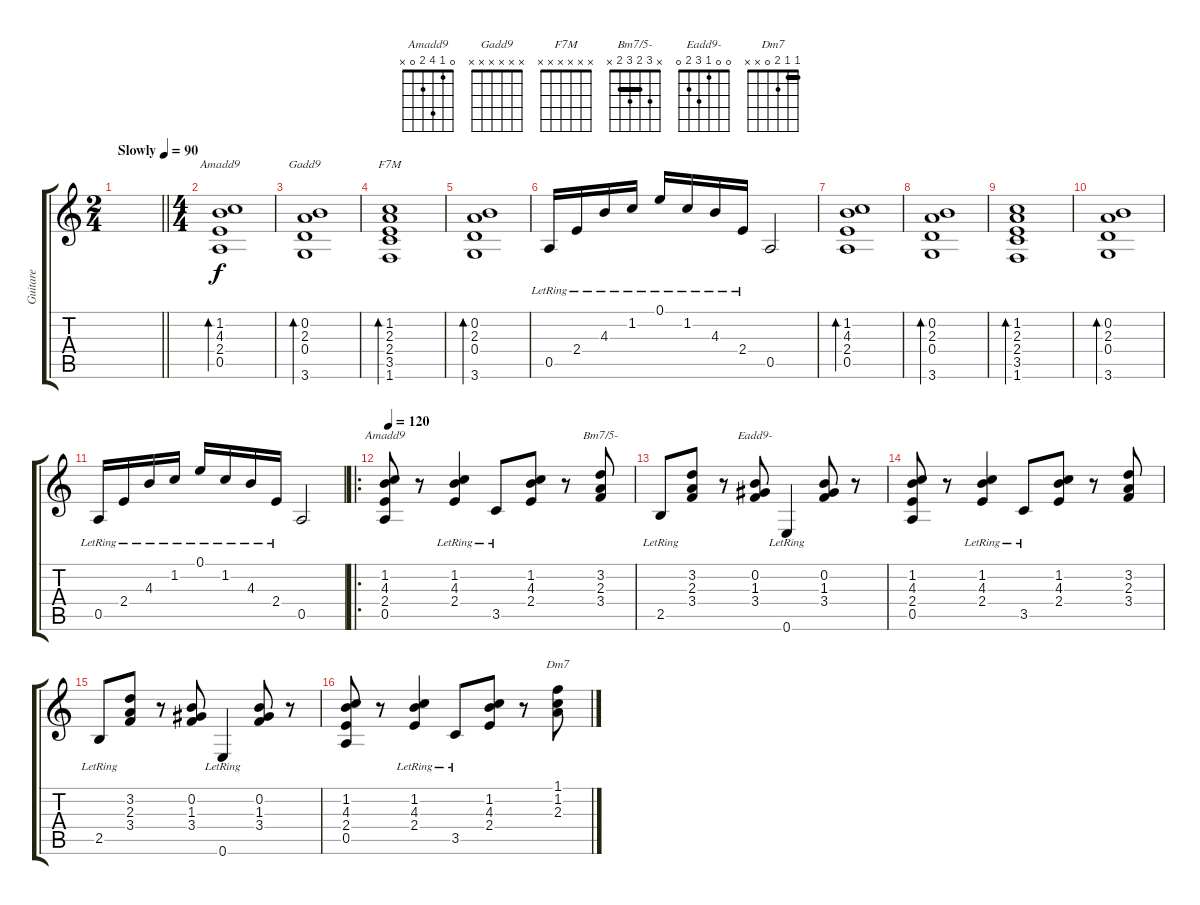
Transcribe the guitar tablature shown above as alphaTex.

\track ("Guitare" "Guitare") {instrument acousticguitarnylon}
\staff {score tabs}
\tuning (E4 B3 G3 D3 A2 E2) {hide}
\chord ("Amadd9" x x x x x x)
\chord ("Gadd9" x x x x x x)
\chord ("F7M" x x x x x x)
\chord ("Amadd9" 0 1 4 2 0 x)
\chord ("Bm7/5-" x 3 2 3 2 x) {barre 2}
\chord ("Eadd9-" 0 0 1 3 2 0)
\chord ("Dm7" 1 1 2 0 x x) {barre 1}
\ts (2 4)
\tempo (90 "Slowly")
\clef g2
\barLineRight lightlight
\ks c
|
\ts (4 4)
(1.2 4.3 2.4 0.5).1{bd 480 ch "Amadd9"} |
(0.2 2.3 0.4 3.6).1{bd 480 ch "Gadd9"} |
(1.2 2.3 2.4 3.5 1.6).1{bd 480 ch "F7M"} |
(0.2 2.3 0.4 3.6).1{bd 480} |
0.5{lr}.16 2.4{lr}.16 4.3{lr}.16 1.2{lr}.16 0.1{lr}.16 1.2{lr}.16 4.3{lr}.16 2.4{lr}.16 0.5.2 |
(1.2 4.3 2.4 0.5).1{bd 480} |
(0.2 2.3 0.4 3.6).1{bd 480} |
(1.2 2.3 2.4 3.5 1.6).1{bd 480} |
(0.2 2.3 0.4 3.6).1{bd 480} |
0.5{lr}.16 2.4{lr}.16 4.3{lr}.16 1.2{lr}.16 0.1{lr}.16 1.2{lr}.16 4.3{lr}.16 2.4{lr}.16 0.5.2 |
\ro
\tempo 120
(1.2 4.3 2.4 0.5).8{ch "Amadd9"} r.8 (1.2 4.3 2.4{lr}).4 3.5{lr}.8 (1.2 4.3 2.4).8 r.8 (3.2 2.3 3.4).8{ch "Bm7/5-"} |
2.5{lr}.8 (3.2 2.3 3.4).8 r.8 (0.2 1.3 3.4).8{ch "Eadd9-"} 0.6{lr}.4 (0.2 1.3 3.4).8 r.8 |
(1.2 4.3 2.4 0.5).8 r.8 (1.2 4.3 2.4{lr}).4 3.5{lr}.8 (1.2 4.3 2.4).8 r.8 (3.2 2.3 3.4).8 |
2.5{lr}.8 (3.2 2.3 3.4).8 r.8 (0.2 1.3 3.4).8 0.6{lr}.4 (0.2 1.3 3.4).8 r.8 |
(1.2 4.3 2.4 0.5).8 r.8 (1.2{lr} 4.3{lr} 2.4{lr}).4 3.5{lr}.8 (1.2 4.3 2.4).8 r.8 (1.1 1.2 2.3).8{ch "Dm7"}
